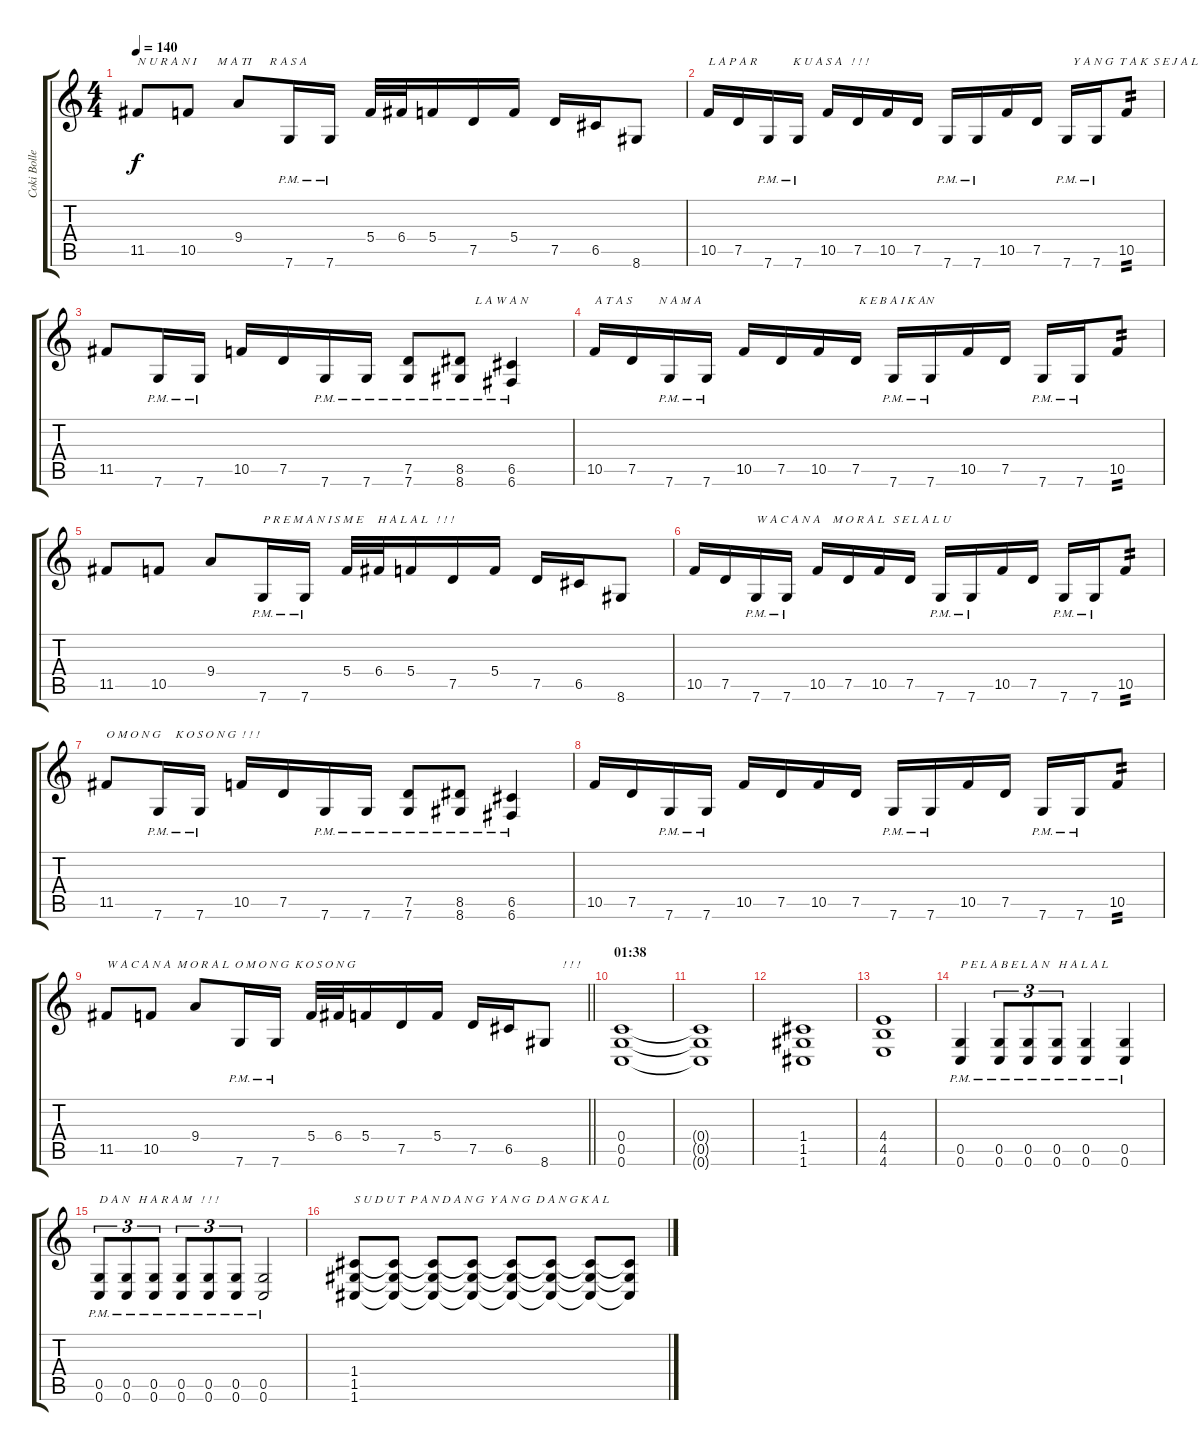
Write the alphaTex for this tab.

\track ("Coki Bollemeyer" "Coki Bolle") {instrument distortionguitar}
\staff {score tabs}
\tuning (D4 A3 F3 C3 G2 C2) {hide}
\ts (4 4)
\tempo 140
\clef g2
\ks c
11.5.8{txt "N U R A N I       M A TI      R A S A" dy f} 10.5.8 9.4.8 7.6{pm}.16 7.6{pm}.16 5.4.32 6.4.32 5.4.16 7.5.16 5.4.16 7.5.16 6.5.16 8.6.8 |
10.5.16{txt "L A P A R            K U A S A   ! ! !"} 7.5.16 7.6{pm}.16 7.6{pm}.16 10.5.16 7.5.16 10.5.16 7.5.16 7.6{pm}.16 7.6{pm}.16 10.5.16 7.5.16 7.6{pm}.16{txt "  Y A N G  T A K  S E J A L A N  M E N J A D I"} 7.6{pm}.16 10.5.8{tp 2} |
11.5.8 7.6{pm}.16 7.6{pm}.16 10.5.16 7.5.16 7.6{pm}.16 7.6{pm}.16 (7.5{pm} 7.6{pm}).8 (8.5{pm} 8.6{pm}).8{txt "     L A W A N"} (6.5{pm} 6.6{pm}).4 |
10.5.16{txt "A T A S         N A M A                "} 7.5.16 7.6{pm}.16 7.6{pm}.16 10.5.16 7.5.16 10.5.16 7.5.16{txt " K E B A I K AN"} 7.6{pm}.16 7.6{pm}.16 10.5.16 7.5.16 7.6{pm}.16 7.6{pm}.16 10.5.8{tp 2} |
11.5.8 10.5.8 9.4.8 7.6{pm}.16{txt "P R E M A N I S M E     H A L A L   ! ! !"} 7.6{pm}.16 5.4.32 6.4.32 5.4.16 7.5.16 5.4.16 7.5.16 6.5.16 8.6.8 |
10.5.16 7.5.16 7.6{pm}.16{txt "W A C A N A    M O R A L   S E L A L U"} 7.6{pm}.16 10.5.16 7.5.16 10.5.16 7.5.16 7.6{pm}.16 7.6{pm}.16 10.5.16 7.5.16 7.6{pm}.16 7.6{pm}.16 10.5.8{tp 2} |
11.5.8{txt "O M O N G     K O S O N G  ! ! !"} 7.6{pm}.16 7.6{pm}.16 10.5.16 7.5.16 7.6{pm}.16 7.6{pm}.16 (7.5{pm} 7.6{pm}).8 (8.5{pm} 8.6{pm}).8 (6.5{pm} 6.6{pm}).4 |
10.5.16 7.5.16 7.6{pm}.16 7.6{pm}.16 10.5.16 7.5.16 10.5.16 7.5.16 7.6{pm}.16 7.6{pm}.16 10.5.16 7.5.16 7.6{pm}.16 7.6{pm}.16 10.5.8{tp 2} |
\barLineRight lightlight
11.5.8{txt "W A C A N A  M O R A L  O M O N G  K O S O N G"} 10.5.8 9.4.8 7.6{pm}.16 7.6{pm}.16 5.4.32 6.4.32 5.4.16 7.5.16 5.4.16 7.5.16 6.5.16 8.6.8{txt "      ! ! !"} |
\section ("" "01:38")
(0.4 0.5 0.6).1 |
(0.4{t} 0.5{t} 0.6{t}).1 |
(1.4 1.5 1.6).1 |
(4.4 4.5 4.6).1 |
(0.5{pm} 0.6{pm}).4{txt "P E L A B E L A N   H A L A L"} (0.5{pm} 0.6{pm}).8{tu (3 2)} (0.5{pm} 0.6{pm}).8{tu (3 2)} (0.5{pm} 0.6{pm}).8{tu (3 2)} (0.5{pm} 0.6{pm}).4 (0.5{pm} 0.6{pm}).4 |
(0.5{pm} 0.6{pm}).8{tu (3 2) txt "D A N   H A R A M   ! ! !"} (0.5{pm} 0.6{pm}).8{tu (3 2)} (0.5{pm} 0.6{pm}).8{tu (3 2)} (0.5{pm} 0.6{pm}).8{tu (3 2)} (0.5{pm} 0.6{pm}).8{tu (3 2)} (0.5{pm} 0.6{pm}).8{tu (3 2)} (0.5{pm} 0.6{pm}).2 |
(1.4 1.5 1.6).8{txt "S U D U T  P A N D A N G  Y A N G  D A N G K A L"} (1.4{t} 1.5{t} 1.6{t}).8 (1.4{t} 1.5{t} 1.6{t}).8 (1.4{t} 1.5{t} 1.6{t}).8 (1.4{t} 1.5{t} 1.6{t}).8 (1.4{t} 1.5{t} 1.6{t}).8 (1.4{t} 1.5{t} 1.6{t}).8 (1.4{t} 1.5{t} 1.6{t}).8
